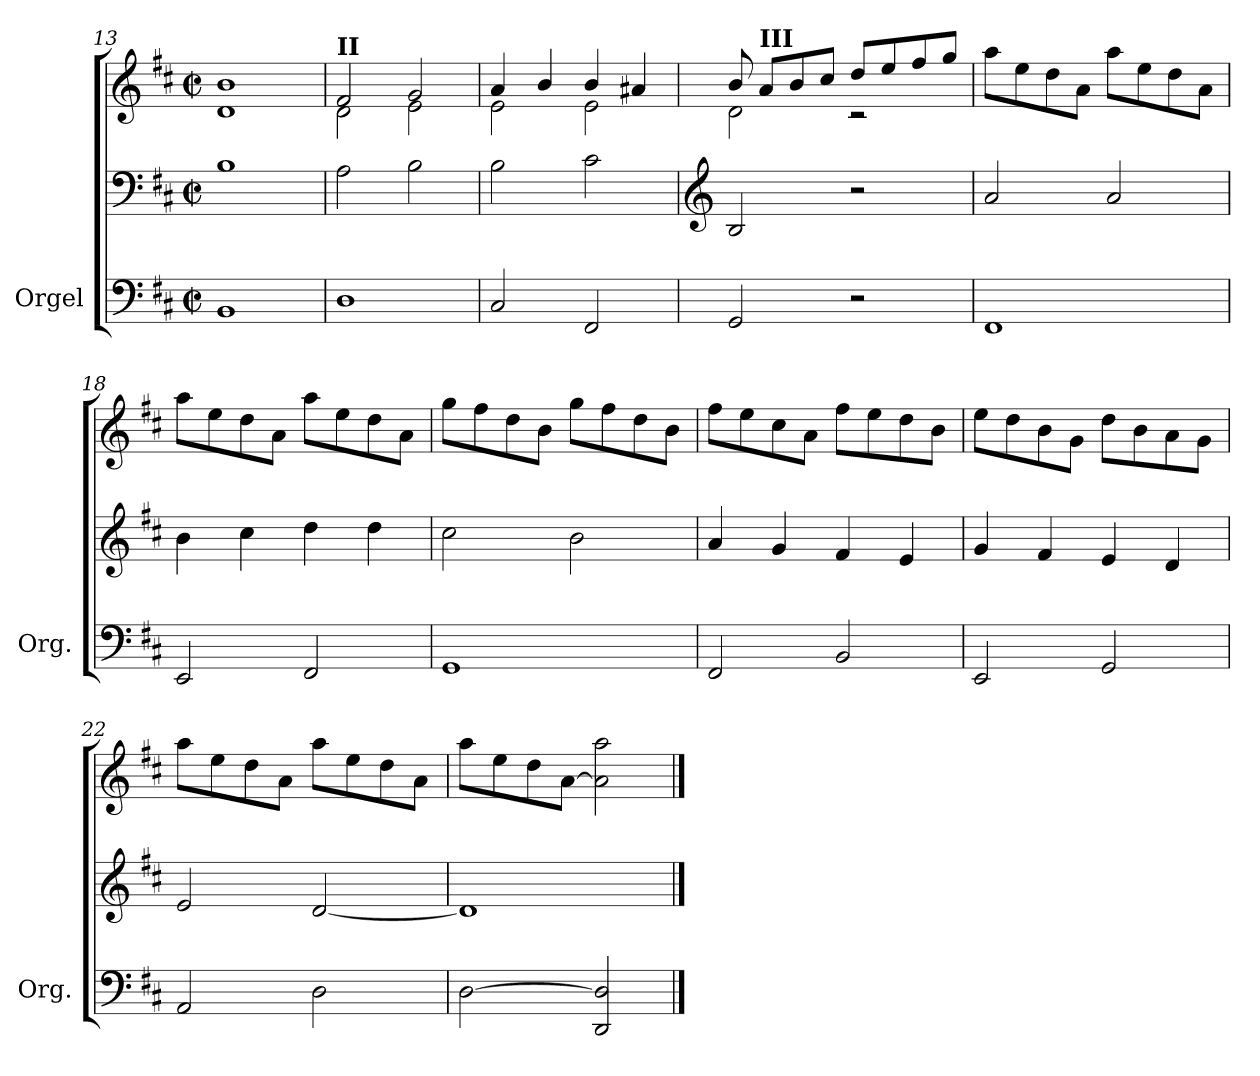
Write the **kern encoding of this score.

**kern	**kern	**kern
*part1	*part1	*part1
*staff3	*staff2	*staff1
*I"Orgel	*	*
*I'Org.	*	*
*clefF4	*clefF4	*clefG2
*k[f#c#]	*k[f#c#]	*k[f#c#]
*M2/2	*M2/2	*M2/2
*met(c|)	*met(c|)	*met(c|)
=13	=13	=13
*	*	*^
1BB	1B	1b	1d
=14	=14	=14	=14
!	!	!LO:TX:a:B:t=II	!
1D	2A\	2f#/	2d\
.	2B\	2g/	2e\
!!LO:LB:g=z	!!
=15	=15	=15	=15
2C#/	2B\	4a/	2e\
.	.	4b/	.
2FF#/	2c#\	4b/	2e\
.	.	4a#X/	.
=16	=16	=16	=16
*	*clefG2	*	*
2GG/	2B/	8b/	2d\
!	!	!LO:TX:a:B:t=III	!
.	.	8a/L	.
.	.	8b/	.
.	.	8cc#/J	.
2r	2r	8dd/L	2r
.	.	8ee/	.
.	.	8ff#/	.
.	.	8gg/J	.
*	*	*v	*v
=17	=17	=17
1FF#	2a/	8aa\L
.	.	8ee\
.	.	8dd\
.	.	8a\J
.	2a/	8aa\L
.	.	8ee\
.	.	8dd\
.	.	8a\J
!!LO:PB:g=z
=18	=18	=18
2EE/	4b\	8aa\L
.	.	8ee\
.	4cc#\	8dd\
.	.	8a\J
2FF#/	4dd\	8aa\L
.	.	8ee\
.	4dd\	8dd\
.	.	8a\J
=19	=19	=19
1GG	2cc#\	8gg\L
.	.	8ff#\
.	.	8dd\
.	.	8b\J
.	2b\	8gg\L
.	.	8ff#\
.	.	8dd\
.	.	8b\J
=20	=20	=20
2FF#/	4a/	8ff#\L
.	.	8ee\
.	4g/	8cc#\
.	.	8a\J
2BB/	4f#/	8ff#\L
.	.	8ee\
.	4e/	8dd\
.	.	8b\J
!!LO:LB:g=z
=21	=21	=21
2EE/	4g/	8ee\L
.	.	8dd\
.	4f#/	8b\
.	.	8g\J
2GG/	4e/	8dd\L
.	.	8b\
.	4d/	8a\
.	.	8g\J
=22	=22	=22
2AA/	2e/	8aa\L
.	.	8ee\
.	.	8dd\
.	.	8a\J
2D\	[2d/	8aa\L
.	.	8ee\
.	.	8dd\
.	.	8a\J
=23	=23	=23
[2D\	1d]	8aa\L
.	.	8ee\
.	.	8dd\
.	.	[8a\J
2DD/ 2D/]	.	2a\] 2aa\
==	==	==
*-	*-	*-
